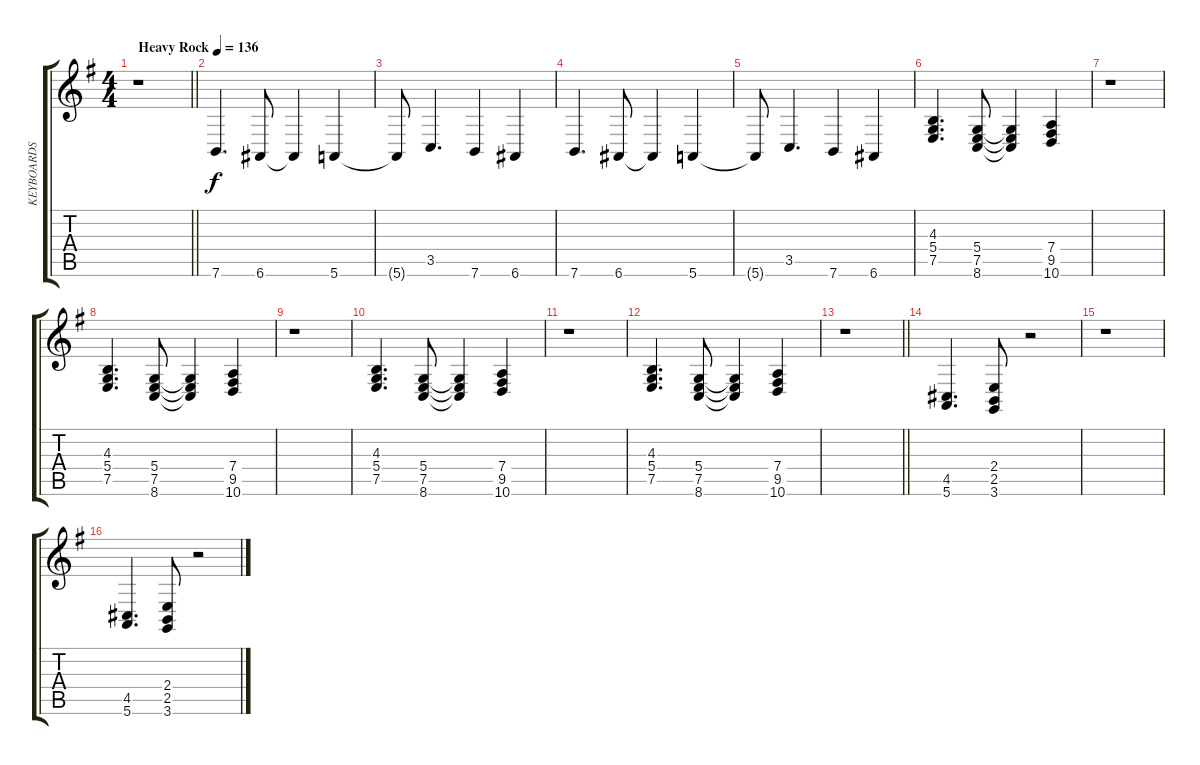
\track ("KEYBOARDS" "KEYBOARDS") {instrument synthstrings1}
\staff {score tabs}
\tuning (E4 B3 G3 D3 A2 E2) {hide}
\ts (4 4)
\tempo (136 "Heavy Rock")
\clef g2
\barLineRight lightlight
\ks eminor
r.1{dy f instrument synthstrings1} |
7.6.4{d} 6.6.8 6.6{t}.4 5.6.4 |
5.6{t}.8 3.5.4{d} 7.6.4 6.6.4 |
7.6.4{d} 6.6.8 6.6{t}.4 5.6.4 |
5.6{t}.8 3.5.4{d} 7.6.4 6.6.4 |
(4.3 5.4 7.5).4{d instrument reedorgan} (5.4 7.5 8.6).8 (5.4{t} 7.5{t} 8.6{t}).4 (7.4 9.5 10.6).4 |
r.1 |
(4.3 5.4 7.5).4{d} (5.4 7.5 8.6).8 (5.4{t} 7.5{t} 8.6{t}).4 (7.4 9.5 10.6).4 |
r.1 |
(4.3 5.4 7.5).4{d} (5.4 7.5 8.6).8 (5.4{t} 7.5{t} 8.6{t}).4 (7.4 9.5 10.6).4 |
r.1 |
(4.3 5.4 7.5).4{d} (5.4 7.5 8.6).8 (5.4{t} 7.5{t} 8.6{t}).4 (7.4 9.5 10.6).4 |
\barLineRight lightlight
r.1 |
(4.5 5.6).4{d} (2.4 2.5 3.6).8 r.2 |
r.1 |
(4.5 5.6).4{d} (2.4 2.5 3.6).8 r.2
